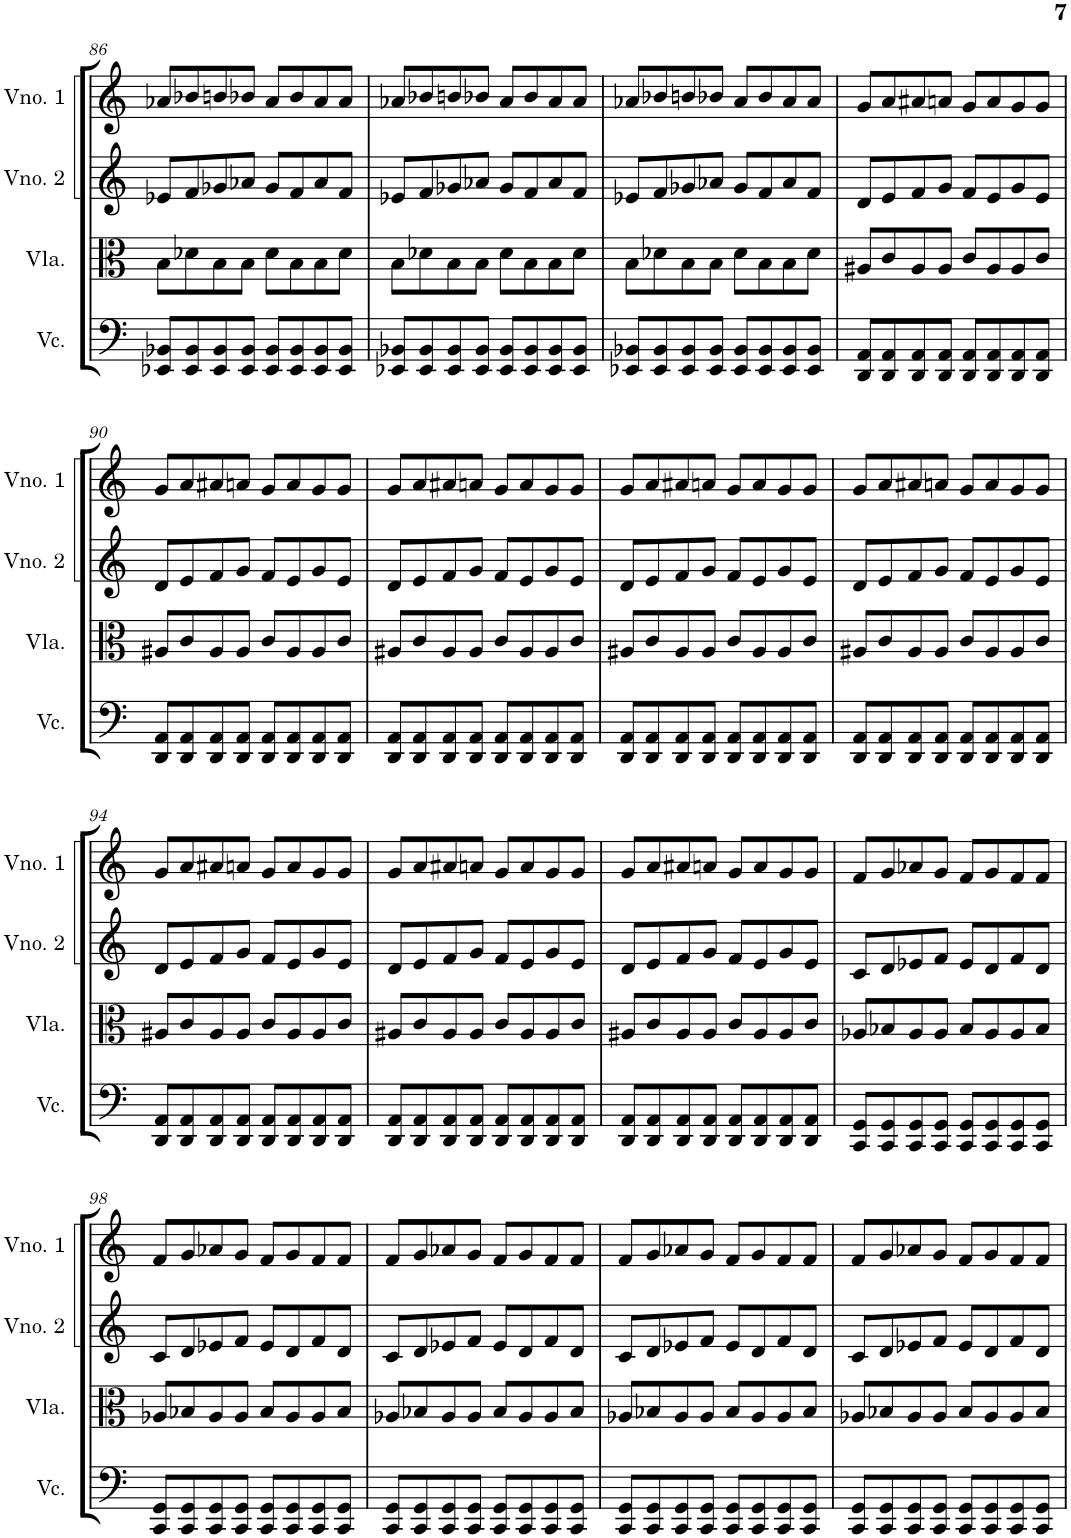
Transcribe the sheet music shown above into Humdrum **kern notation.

**kern	**kern	**kern	**kern
*part4	*part3	*part2	*part1
*staff4	*staff3	*staff2	*staff1
*I"Violoncelo	*I"Viola	*I"Violino 2	*I"Violino 1
*I'Vc.	*I'Vla.	*I'Vno. 2	*I'Vno. 1
!!LO:PB:g=z
*clefF4	*clefC3	*clefG2	*clefG2
*k[]	*k[]	*k[]	*k[]
*M4/4	*M4/4	*M4/4	*M4/4
=86	=86	=86	=86
8EE-X/ 8BB-X/L	8B\L	8e-X/L	8a-X/L
8EE-/ 8BB-/	8d-X\	8f/	8b-X/
8EE-/ 8BB-/	8B\	8g-X/	8bn/
8EE-/ 8BB-/J	8B\J	8a-X/J	8b-X/J
8EE-/ 8BB-/L	8d-\L	8g-/L	8a-/L
8EE-/ 8BB-/	8B\	8f/	8b-/
8EE-/ 8BB-/	8B\	8a-/	8a-/
8EE-/ 8BB-/J	8d-\J	8f/J	8a-/J
=87	=87	=87	=87
8EE-X/ 8BB-X/L	8B\L	8e-X/L	8a-X/L
8EE-/ 8BB-/	8d-X\	8f/	8b-X/
8EE-/ 8BB-/	8B\	8g-X/	8bn/
8EE-/ 8BB-/J	8B\J	8a-X/J	8b-X/J
8EE-/ 8BB-/L	8d-\L	8g-/L	8a-/L
8EE-/ 8BB-/	8B\	8f/	8b-/
8EE-/ 8BB-/	8B\	8a-/	8a-/
8EE-/ 8BB-/J	8d-\J	8f/J	8a-/J
=88	=88	=88	=88
8EE-X/ 8BB-X/L	8B\L	8e-X/L	8a-X/L
8EE-/ 8BB-/	8d-X\	8f/	8b-X/
8EE-/ 8BB-/	8B\	8g-X/	8bn/
8EE-/ 8BB-/J	8B\J	8a-X/J	8b-X/J
8EE-/ 8BB-/L	8d-\L	8g-/L	8a-/L
8EE-/ 8BB-/	8B\	8f/	8b-/
8EE-/ 8BB-/	8B\	8a-/	8a-/
8EE-/ 8BB-/J	8d-\J	8f/J	8a-/J
=89	=89	=89	=89
8DD/ 8AA/L	8A#X/L	8d/L	8g/L
8DD/ 8AA/	8c/	8e/	8a/
8DD/ 8AA/	8A#/	8f/	8a#X/
8DD/ 8AA/J	8A#/J	8g/J	8an/J
8DD/ 8AA/L	8c/L	8f/L	8g/L
8DD/ 8AA/	8A#/	8e/	8a/
8DD/ 8AA/	8A#/	8g/	8g/
8DD/ 8AA/J	8c/J	8e/J	8g/J
!!LO:LB:g=z
=90	=90	=90	=90
8DD/ 8AA/L	8A#X/L	8d/L	8g/L
8DD/ 8AA/	8c/	8e/	8a/
8DD/ 8AA/	8A#/	8f/	8a#X/
8DD/ 8AA/J	8A#/J	8g/J	8an/J
8DD/ 8AA/L	8c/L	8f/L	8g/L
8DD/ 8AA/	8A#/	8e/	8a/
8DD/ 8AA/	8A#/	8g/	8g/
8DD/ 8AA/J	8c/J	8e/J	8g/J
=91	=91	=91	=91
8DD/ 8AA/L	8A#X/L	8d/L	8g/L
8DD/ 8AA/	8c/	8e/	8a/
8DD/ 8AA/	8A#/	8f/	8a#X/
8DD/ 8AA/J	8A#/J	8g/J	8an/J
8DD/ 8AA/L	8c/L	8f/L	8g/L
8DD/ 8AA/	8A#/	8e/	8a/
8DD/ 8AA/	8A#/	8g/	8g/
8DD/ 8AA/J	8c/J	8e/J	8g/J
=92	=92	=92	=92
8DD/ 8AA/L	8A#X/L	8d/L	8g/L
8DD/ 8AA/	8c/	8e/	8a/
8DD/ 8AA/	8A#/	8f/	8a#X/
8DD/ 8AA/J	8A#/J	8g/J	8an/J
8DD/ 8AA/L	8c/L	8f/L	8g/L
8DD/ 8AA/	8A#/	8e/	8a/
8DD/ 8AA/	8A#/	8g/	8g/
8DD/ 8AA/J	8c/J	8e/J	8g/J
=93	=93	=93	=93
8DD/ 8AA/L	8A#X/L	8d/L	8g/L
8DD/ 8AA/	8c/	8e/	8a/
8DD/ 8AA/	8A#/	8f/	8a#X/
8DD/ 8AA/J	8A#/J	8g/J	8an/J
8DD/ 8AA/L	8c/L	8f/L	8g/L
8DD/ 8AA/	8A#/	8e/	8a/
8DD/ 8AA/	8A#/	8g/	8g/
8DD/ 8AA/J	8c/J	8e/J	8g/J
!!LO:LB:g=z
=94	=94	=94	=94
8DD/ 8AA/L	8A#X/L	8d/L	8g/L
8DD/ 8AA/	8c/	8e/	8a/
8DD/ 8AA/	8A#/	8f/	8a#X/
8DD/ 8AA/J	8A#/J	8g/J	8an/J
8DD/ 8AA/L	8c/L	8f/L	8g/L
8DD/ 8AA/	8A#/	8e/	8a/
8DD/ 8AA/	8A#/	8g/	8g/
8DD/ 8AA/J	8c/J	8e/J	8g/J
=95	=95	=95	=95
8DD/ 8AA/L	8A#X/L	8d/L	8g/L
8DD/ 8AA/	8c/	8e/	8a/
8DD/ 8AA/	8A#/	8f/	8a#X/
8DD/ 8AA/J	8A#/J	8g/J	8an/J
8DD/ 8AA/L	8c/L	8f/L	8g/L
8DD/ 8AA/	8A#/	8e/	8a/
8DD/ 8AA/	8A#/	8g/	8g/
8DD/ 8AA/J	8c/J	8e/J	8g/J
=96	=96	=96	=96
8DD/ 8AA/L	8A#X/L	8d/L	8g/L
8DD/ 8AA/	8c/	8e/	8a/
8DD/ 8AA/	8A#/	8f/	8a#X/
8DD/ 8AA/J	8A#/J	8g/J	8an/J
8DD/ 8AA/L	8c/L	8f/L	8g/L
8DD/ 8AA/	8A#/	8e/	8a/
8DD/ 8AA/	8A#/	8g/	8g/
8DD/ 8AA/J	8c/J	8e/J	8g/J
=97	=97	=97	=97
8CC/ 8GG/L	8A-X/L	8c/L	8f/L
8CC/ 8GG/	8B-X/	8d/	8g/
8CC/ 8GG/	8A-/	8e-X/	8a-X/
8CC/ 8GG/J	8A-/J	8f/J	8g/J
8CC/ 8GG/L	8B-/L	8e-/L	8f/L
8CC/ 8GG/	8A-/	8d/	8g/
8CC/ 8GG/	8A-/	8f/	8f/
8CC/ 8GG/J	8B-/J	8d/J	8f/J
!!LO:LB:g=z
=98	=98	=98	=98
8CC/ 8GG/L	8A-X/L	8c/L	8f/L
8CC/ 8GG/	8B-X/	8d/	8g/
8CC/ 8GG/	8A-/	8e-X/	8a-X/
8CC/ 8GG/J	8A-/J	8f/J	8g/J
8CC/ 8GG/L	8B-/L	8e-/L	8f/L
8CC/ 8GG/	8A-/	8d/	8g/
8CC/ 8GG/	8A-/	8f/	8f/
8CC/ 8GG/J	8B-/J	8d/J	8f/J
=99	=99	=99	=99
8CC/ 8GG/L	8A-X/L	8c/L	8f/L
8CC/ 8GG/	8B-X/	8d/	8g/
8CC/ 8GG/	8A-/	8e-X/	8a-X/
8CC/ 8GG/J	8A-/J	8f/J	8g/J
8CC/ 8GG/L	8B-/L	8e-/L	8f/L
8CC/ 8GG/	8A-/	8d/	8g/
8CC/ 8GG/	8A-/	8f/	8f/
8CC/ 8GG/J	8B-/J	8d/J	8f/J
=100	=100	=100	=100
8CC/ 8GG/L	8A-X/L	8c/L	8f/L
8CC/ 8GG/	8B-X/	8d/	8g/
8CC/ 8GG/	8A-/	8e-X/	8a-X/
8CC/ 8GG/J	8A-/J	8f/J	8g/J
8CC/ 8GG/L	8B-/L	8e-/L	8f/L
8CC/ 8GG/	8A-/	8d/	8g/
8CC/ 8GG/	8A-/	8f/	8f/
8CC/ 8GG/J	8B-/J	8d/J	8f/J
=101	=101	=101	=101
8CC/ 8GG/L	8A-X/L	8c/L	8f/L
8CC/ 8GG/	8B-X/	8d/	8g/
8CC/ 8GG/	8A-/	8e-X/	8a-X/
8CC/ 8GG/J	8A-/J	8f/J	8g/J
8CC/ 8GG/L	8B-/L	8e-/L	8f/L
8CC/ 8GG/	8A-/	8d/	8g/
8CC/ 8GG/	8A-/	8f/	8f/
8CC/ 8GG/J	8B-/J	8d/J	8f/J
=	=	=	=
*-	*-	*-	*-
